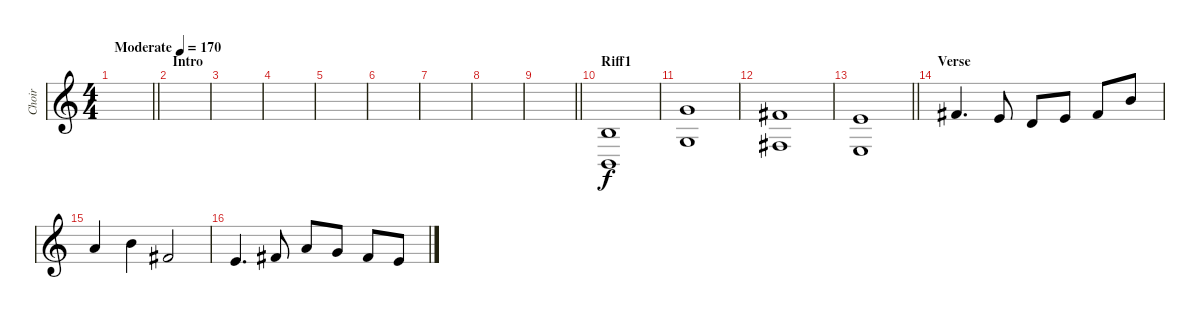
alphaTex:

\track ("Choir" "Choir") {instrument pad4choir}
\staff {score}
\tuning (E4 B3 G3 D3 A2 E2) {hide}
\ts (4 4)
\tempo (170 "Moderate")
\clef g2
\barLineRight lightlight
\ks c
|
\section ("" "Intro")
|
|
|
|
|
|
|
\barLineRight lightlight
|
\section ("" "Riff1")
(4.3 2.5).1 |
(8.2 5.4).1 |
(7.2 4.4).1 |
\barLineRight lightlight
(5.2 2.4).1 |
\section ("" "Verse")
7.2.4{d volume 12 balance 8 instrument stringensemble1} 5.2.8 7.3.8 5.2.8 7.2.8 7.1.8 |
5.1.4 7.1.4 7.2.2 |
5.2.4{d} 7.2.8 5.1.8 8.2.8 7.2.8 5.2.8
